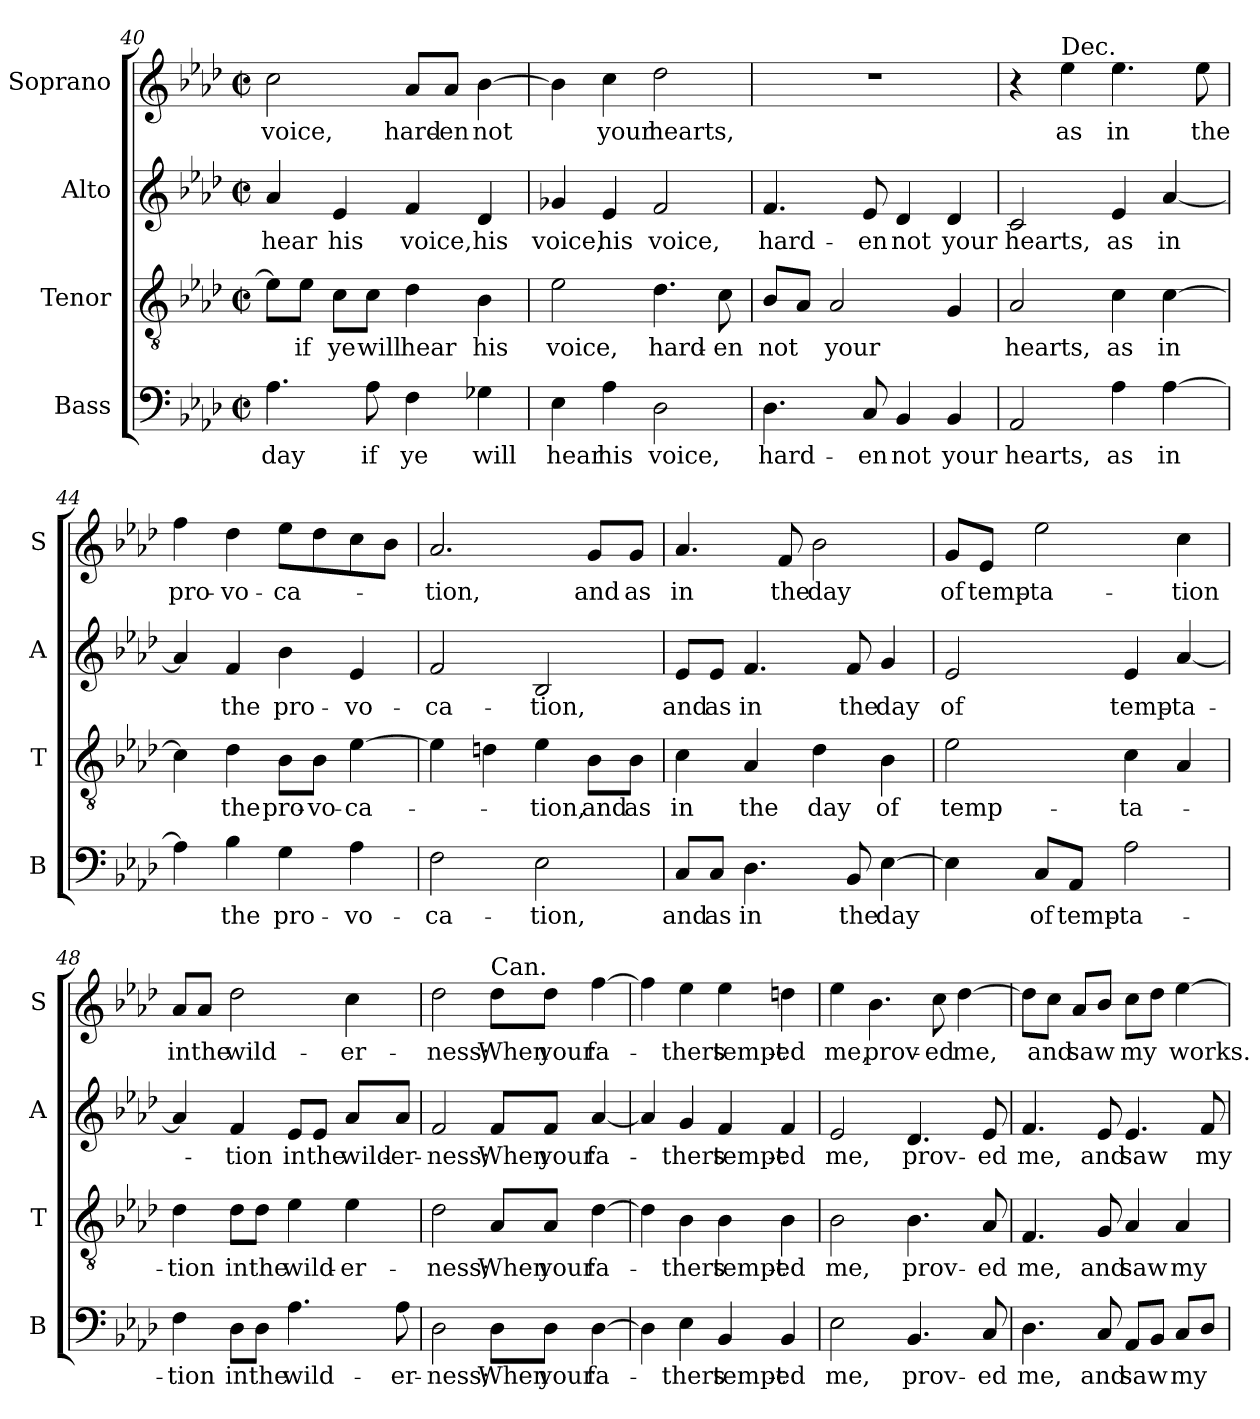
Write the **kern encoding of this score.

**kern	**text	**kern	**text	**kern	**text	**kern	**text
*part4	*part4	*part3	*part3	*part2	*part2	*part1	*part1
*staff4	*staff4	*staff3	*staff3	*staff2	*staff2	*staff1	*staff1
*I"Bass	*	*I"Tenor	*	*I"Alto	*	*I"Soprano	*
*I'B	*	*I'T	*	*I'A	*	*I'S	*
!!LO:LB:g=z
*clefF4	*	*clefGv2	*	*clefG2	*	*clefG2	*
*k[b-e-a-d-]	*	*k[b-e-a-d-]	*	*k[b-e-a-d-]	*	*k[b-e-a-d-]	*
*A-:	*	*A-:	*	*A-:	*	*A-:	*
*M2/2	*	*M2/2	*	*M2/2	*	*M2/2	*
*met(c|)	*	*met(c|)	*	*met(c|)	*	*met(c|)	*
=40	=40	=40	=40	=40	=40	=40	=40
!	!LO:LY:b	!	!	!	!LO:LY:b	!	!LO:LY:b
4.A-\	-day	8e-\L]	.	4a-/	hear	2cc\	voice,
!	!	!	!LO:LY:b	!	!	!	!
.	.	8e-\J	if	.	.	.	.
!	!	!	!LO:LY:b	!	!LO:LY:b	!	!
.	.	8c\L	ye	4e-/	his	.	.
!	!LO:LY:b	!	!LO:LY:b	!	!	!	!
8A-\	if	8c\J	will	.	.	.	.
!	!LO:LY:b	!	!LO:LY:b	!	!LO:LY:b	!	!LO:LY:b
4F\	ye	4d-\	hear	4f/	voice,	8a-/L	hard-
!	!	!	!	!	!	!	!LO:LY:b
.	.	.	.	.	.	8a-/J	-en
!	!LO:LY:b	!	!LO:LY:b	!	!LO:LY:b	!	!LO:LY:b
4G-X\	will	4B-\	his	4d-/	his	[4b-\	not
=41	=41	=41	=41	=41	=41	=41	=41
!	!LO:LY:b	!	!LO:LY:b	!	!LO:LY:b	!	!
4E-\	hear	2e-\	voice,	4g-X/	voice,	4b-\]	.
!	!LO:LY:b	!	!	!	!LO:LY:b	!	!LO:LY:b
4A-\	his	.	.	4e-/	his	4cc\	your
!	!LO:LY:b	!	!LO:LY:b	!	!LO:LY:b	!	!LO:LY:b
2D-\	voice,	4.d-\	hard-	2f/	voice,	2dd-\	hearts,
!	!	!	!LO:LY:b	!	!	!	!
.	.	8c\	-en	.	.	.	.
=42	=42	=42	=42	=42	=42	=42	=42
!	!LO:LY:b	!	!LO:LY:b	!	!LO:LY:b	!	!
4.D-\	hard-	8B-/L	not	4.f/	hard-	1r	.
.	.	8A-/J	.	.	.	.	.
!	!	!	!LO:LY:b	!	!	!	!
.	.	2A-/	your	.	.	.	.
!	!LO:LY:b	!	!	!	!LO:LY:b	!	!
8C/	-en	.	.	8e-/	-en	.	.
!	!LO:LY:b	!	!	!	!LO:LY:b	!	!
4BB-/	not	.	.	4d-/	not	.	.
!	!LO:LY:b	!	!	!	!LO:LY:b	!	!
4BB-/	your	4G/	.	4d-/	your	.	.
=43	=43	=43	=43	=43	=43	=43	=43
!	!LO:LY:b	!	!LO:LY:b	!	!LO:LY:b	!	!
2AA-/	hearts,	2A-/	hearts,	2c/	hearts,	4r	.
!	!	!	!	!	!	!LO:TX:a:t=Dec.	!
!	!	!	!	!	!	!	!LO:LY:b
.	.	.	.	.	.	4ee-\	as
!	!LO:LY:b	!	!LO:LY:b	!	!LO:LY:b	!	!LO:LY:b
4A-\	as	4c\	as	4e-/	as	4.ee-\	in
!	!LO:LY:b	!	!LO:LY:b	!	!LO:LY:b	!	!
[4A-\	in	[4c\	in	[4a-/	in	.	.
!	!	!	!	!	!	!	!LO:LY:b
.	.	.	.	.	.	8ee-\	the
!!LO:LB:g=z
=44	=44	=44	=44	=44	=44	=44	=44
!	!	!	!	!	!	!	!LO:LY:b
4A-\]	.	4c\]	.	4a-/]	.	4ff\	pro-
!	!LO:LY:b	!	!LO:LY:b	!	!LO:LY:b	!	!LO:LY:b
4B-\	the	4d-\	the	4f/	the	4dd-\	-vo-
!	!LO:LY:b	!	!LO:LY:b	!	!LO:LY:b	!	!LO:LY:b
4G\	pro-	8B-\L	pro-	4b-\	pro-	8ee-\L	-ca-
!	!	!	!LO:LY:b	!	!	!	!
.	.	8B-\J	-vo-	.	.	8dd-\	.
!	!LO:LY:b	!	!LO:LY:b	!	!LO:LY:b	!	!
4A-\	-vo-	[4e-\	-ca-	4e-/	-vo-	8cc\	.
.	.	.	.	.	.	8b-\J	.
=45	=45	=45	=45	=45	=45	=45	=45
!	!LO:LY:b	!	!	!	!LO:LY:b	!	!LO:LY:b
2F\	-ca-	4e-\]	.	2f/	-ca-	2.a-/	-tion,
.	.	4dn\	.	.	.	.	.
!	!LO:LY:b	!	!LO:LY:b	!	!LO:LY:b	!	!
2E-\	-tion,	4e-\	-tion,	2B-/	-tion,	.	.
!	!	!	!LO:LY:b	!	!	!	!LO:LY:b
.	.	8B-\L	and	.	.	8g/L	and
!	!	!	!LO:LY:b	!	!	!	!LO:LY:b
.	.	8B-\J	as	.	.	8g/J	as
=46	=46	=46	=46	=46	=46	=46	=46
!	!LO:LY:b	!	!LO:LY:b	!	!LO:LY:b	!	!LO:LY:b
8C/L	and	4c\	in	8e-/L	and	4.a-/	in
!	!LO:LY:b	!	!	!	!LO:LY:b	!	!
8C/J	as	.	.	8e-/J	as	.	.
!	!LO:LY:b	!	!LO:LY:b	!	!LO:LY:b	!	!
4.D-\	in	4A-/	the	4.f/	in	.	.
!	!	!	!	!	!	!	!LO:LY:b
.	.	.	.	.	.	8f/	the
!	!	!	!LO:LY:b	!	!	!	!LO:LY:b
.	.	4d-\	day	.	.	2b-\	day
!	!LO:LY:b	!	!	!	!LO:LY:b	!	!
8BB-/	the	.	.	8f/	the	.	.
!	!LO:LY:b	!	!LO:LY:b	!	!LO:LY:b	!	!
[4E-\	day	4B-\	of	4g/	day	.	.
=47	=47	=47	=47	=47	=47	=47	=47
!	!	!	!LO:LY:b	!	!LO:LY:b	!	!LO:LY:b
4E-\]	.	2e-\	temp-	2e-/	of	8g/L	of
!	!	!	!	!	!	!	!LO:LY:b
.	.	.	.	.	.	8e-/J	temp-
!	!LO:LY:b	!	!	!	!	!	!LO:LY:b
8C/L	of	.	.	.	.	2ee-\	-ta-
!	!LO:LY:b	!	!	!	!	!	!
8AA-/J	temp-	.	.	.	.	.	.
!	!LO:LY:b	!	!LO:LY:b	!	!LO:LY:b	!	!
2A-\	-ta-	4c\	-ta-	4e-/	temp-	.	.
!	!	!	!	!	!LO:LY:b	!	!LO:LY:b
.	.	4A-/	.	[4a-/	-ta-	4cc\	-tion
!!LO:PB:g=z
=48	=48	=48	=48	=48	=48	=48	=48
!	!LO:LY:b	!	!LO:LY:b	!	!	!	!LO:LY:b
4F\	-tion	4d-\	-tion	4a-/]	.	8a-/L	in
!	!	!	!	!	!	!	!LO:LY:b
.	.	.	.	.	.	8a-/J	the
!	!LO:LY:b	!	!LO:LY:b	!	!LO:LY:b	!	!LO:LY:b
8D-\L	in	8d-\L	in	4f/	-tion	2dd-\	wild-
!	!LO:LY:b	!	!LO:LY:b	!	!	!	!
8D-\J	the	8d-\J	the	.	.	.	.
!	!LO:LY:b	!	!LO:LY:b	!	!LO:LY:b	!	!
4.A-\	wild-	4e-\	wild-	8e-/L	in	.	.
!	!	!	!	!	!LO:LY:b	!	!
.	.	.	.	8e-/J	the	.	.
!	!	!	!LO:LY:b	!	!LO:LY:b	!	!LO:LY:b
.	.	4e-\	-er-	8a-/L	wild-	4cc\	-er-
!	!LO:LY:b	!	!	!	!LO:LY:b	!	!
8A-\	-er-	.	.	8a-/J	-er-	.	.
=49	=49	=49	=49	=49	=49	=49	=49
!	!LO:LY:b	!	!LO:LY:b	!	!LO:LY:b	!	!LO:LY:b
2D-\	-ness;	2d-\	-ness;	2f/	-ness;	2dd-\	-ness;
!	!	!	!	!	!	!LO:TX:a:t=Can.	!
!	!LO:LY:b	!	!LO:LY:b	!	!LO:LY:b	!	!LO:LY:b
8D-\L	When	8A-/L	When	8f/L	When	8dd-\L	When
!	!LO:LY:b	!	!LO:LY:b	!	!LO:LY:b	!	!LO:LY:b
8D-\J	your	8A-/J	your	8f/J	your	8dd-\J	your
!	!LO:LY:b	!	!LO:LY:b	!	!LO:LY:b	!	!LO:LY:b
[4D-\	fa-	[4d-\	fa-	[4a-/	fa-	[4ff\	fa-
=50	=50	=50	=50	=50	=50	=50	=50
4D-\]	.	4d-\]	.	4a-/]	.	4ff\]	.
!	!LO:LY:b	!	!LO:LY:b	!	!LO:LY:b	!	!LO:LY:b
4E-\	-thers	4B-\	-thers	4g/	-thers	4ee-\	-thers
!	!LO:LY:b	!	!LO:LY:b	!	!LO:LY:b	!	!LO:LY:b
4BB-/	tempt-	4B-\	tempt-	4f/	tempt-	4ee-\	tempt-
!	!LO:LY:b	!	!LO:LY:b	!	!LO:LY:b	!	!LO:LY:b
4BB-/	-ed	4B-\	-ed	4f/	-ed	4ddn\	-ed
=51	=51	=51	=51	=51	=51	=51	=51
!	!LO:LY:b	!	!LO:LY:b	!	!LO:LY:b	!	!LO:LY:b
2E-\	me,	2B-\	me,	2e-/	me,	4ee-\	me,
!	!	!	!	!	!	!	!LO:LY:b
.	.	.	.	.	.	4.b-\	prov-
!	!LO:LY:b	!	!LO:LY:b	!	!LO:LY:b	!	!
4.BB-/	prov-	4.B-\	prov-	4.d-/	prov-	.	.
!	!	!	!	!	!	!	!LO:LY:b
.	.	.	.	.	.	8cc\	-ed
!	!	!	!	!	!	!	!LO:LY:b
.	.	.	.	.	.	[4dd-\	me,
!	!LO:LY:b	!	!LO:LY:b	!	!LO:LY:b	!	!
8C/	-ed	8A-/	-ed	8e-/	-ed	.	.
!!LO:LB:g=z
=52	=52	=52	=52	=52	=52	=52	=52
!	!LO:LY:b	!	!LO:LY:b	!	!LO:LY:b	!	!
4.D-\	me,	4.F/	me,	4.f/	me,	8dd-\L]	.
!	!	!	!	!	!	!	!LO:LY:b
.	.	.	.	.	.	8cc\J	and
!	!	!	!	!	!	!	!LO:LY:b
.	.	.	.	.	.	8a-/L	saw
!	!LO:LY:b	!	!LO:LY:b	!	!LO:LY:b	!	!
8C/	and	8G/	and	8e-/	and	8b-/J	.
!	!LO:LY:b	!	!LO:LY:b	!	!LO:LY:b	!	!LO:LY:b
8AA-/L	saw	4A-/	saw	4.e-/	saw	8cc\L	my
8BB-/J	.	.	.	.	.	8dd-\J	.
!	!LO:LY:b	!	!LO:LY:b	!	!	!	!LO:LY:b
8C/L	my	4A-/	my	.	.	[4ee-\	works.
!	!	!	!	!	!LO:LY:b	!	!
8D-/J	.	.	.	8f/	my	.	.
=	=	=	=	=	=	=	=
*-	*-	*-	*-	*-	*-	*-	*-
